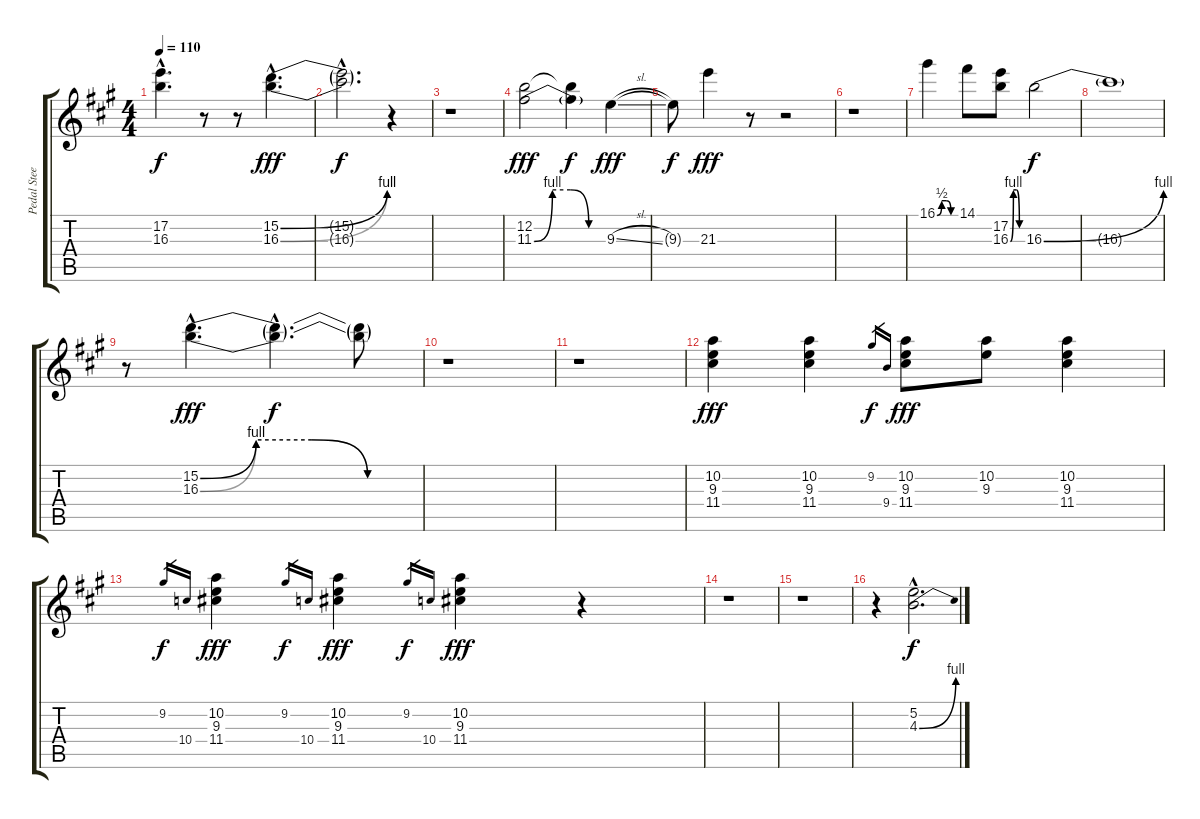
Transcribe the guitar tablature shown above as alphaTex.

\track ("Pedal Steel and Piano" "Pedal Stee") {instrument electricguitarjazz}
\staff {score tabs}
\tuning (E4 B3 G3 D3 A2 E2) {hide}
\ts (4 4)
\tempo 110
\clef g2
\ks a
(17.2{hac t} 16.3{hac t}).4{d dy f} r.8 r.8 (15.2{be (bend 0 0 60 4) hac} 16.3{be (bend 0 0 60 4) hac}).4{d dy fff} |
(15.2{hac t} 16.3{hac t}).2{d dy f} r.4 |
r.1 |
(12.2 11.3{be (custom 0 0 15 4 30 4 45 0 60 0)}).2{dy fff} (12.2{t} 11.3{t}).4{dy f} 9.3{sl}.4{dy fff} |
9.3{t}.8{dy f} 21.3.4{dy fff} r.8 r.2 |
r.1 |
16.1{be (custom 0 0 15 2 30 2 45 0 60 0)}.4 14.1.8 (17.2 16.3{be (custom 0 0 15 4 30 4 45 0 60 0)}).8 16.3{be (bend 0 0 60 4)}.2{dy f} |
16.3{t}.1 |
r.8 (15.2{be (custom 0 0 15 4 30 4 45 0 60 0) hac} 16.3{be (custom 0 0 15 4 30 4 45 0 60 0) hac}).4{d dy fff} (15.2{hac t} 16.3{hac t}).4{d dy f} (15.2{t} 16.3{t}).8 |
r.1 |
r.1 |
(10.2 9.3 11.4).4{dy fff} (10.2 9.3 11.4).4 9.2.16{gr dy f} 9.4.16{gr} (10.2 9.3 11.4).8{dy fff} (10.2 9.3).8 (10.2 9.3 11.4).4 |
9.2.16{gr dy f} 10.4.16{gr} (10.2 9.3 11.4).4{dy fff} 9.2.16{gr dy f} 10.4.16{gr} (10.2 9.3 11.4).4{dy fff} 9.2.16{gr dy f} 10.4.16{gr} (10.2 9.3 11.4).4{dy fff} r.4 |
r.1 |
r.1 |
r.4 (5.2{hac} 4.3{be (bend 0 0 60 4) hac}).2{d dy f}
